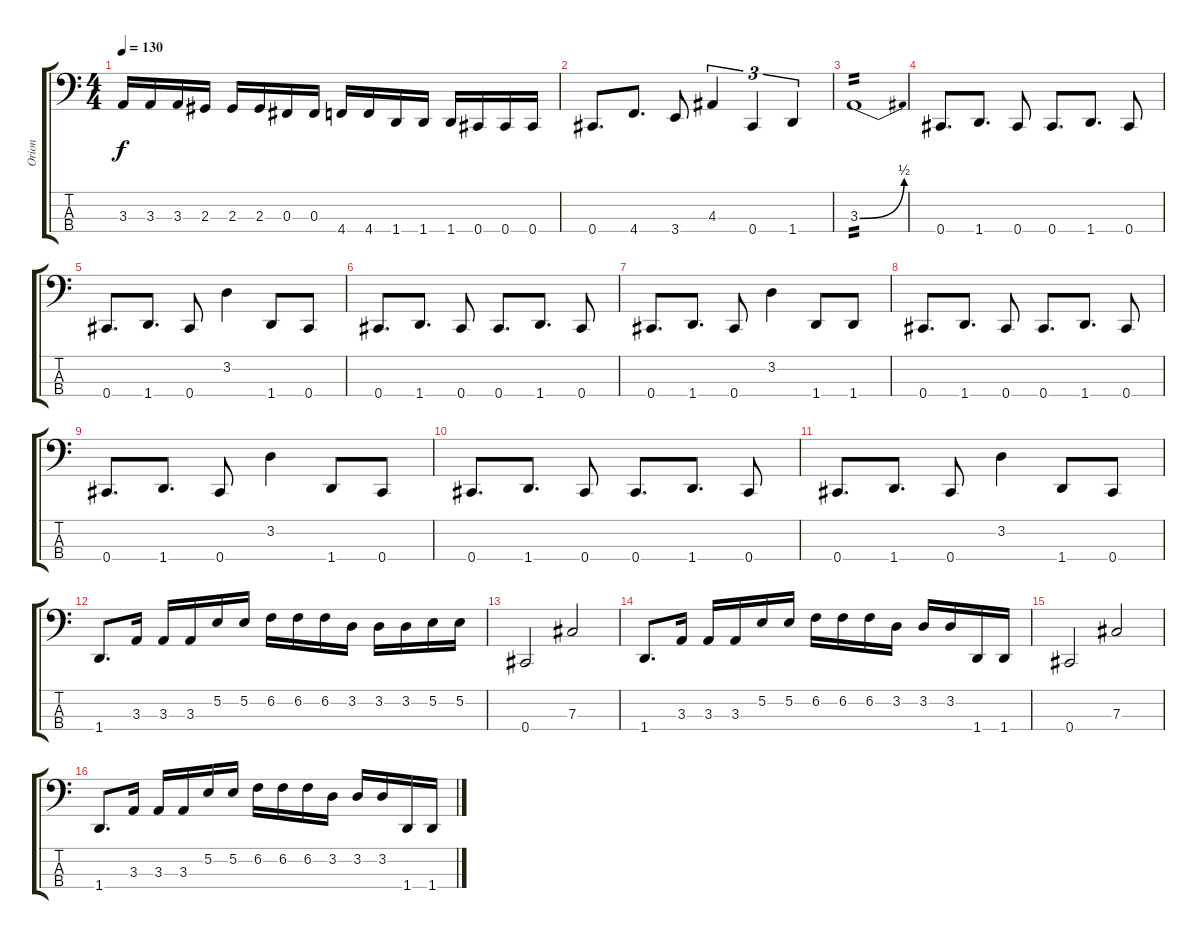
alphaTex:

\track ("Orion" "Orion") {instrument electricbassfinger}
\staff {score tabs}
\tuning (E2 B1 Gb1 Db1) {hide}
\ts (4 4)
\tempo 130
\clef f4
\ks c
3.3.16{dy f} 3.3.16 3.3.16 2.3.16 2.3.16 2.3.16 0.3.16 0.3.16 4.4.16 4.4.16 1.4.16 1.4.16 1.4.16 0.4.16 0.4.16 0.4.16 |
0.4.8{d} 4.4.8{d} 3.4.8 4.3.4{tu (3 2)} 0.4.4{tu (3 2)} 1.4.4{tu (3 2)} |
3.3{be (bend 0 0 60 2)}.1{tp 2} |
0.4.8{d} 1.4.8{d} 0.4.8 0.4.8{d} 1.4.8{d} 0.4.8 |
0.4.8{d} 1.4.8{d} 0.4.8 3.2.4 1.4.8 0.4.8 |
0.4.8{d} 1.4.8{d} 0.4.8 0.4.8{d} 1.4.8{d} 0.4.8 |
0.4.8{d} 1.4.8{d} 0.4.8 3.2.4 1.4.8 1.4.8 |
0.4.8{d} 1.4.8{d} 0.4.8 0.4.8{d} 1.4.8{d} 0.4.8 |
0.4.8{d} 1.4.8{d} 0.4.8 3.2.4 1.4.8 0.4.8 |
0.4.8{d} 1.4.8{d} 0.4.8 0.4.8{d} 1.4.8{d} 0.4.8 |
0.4.8{d} 1.4.8{d} 0.4.8 3.2.4 1.4.8 0.4.8 |
1.4.8{d} 3.3.16 3.3.16 3.3.16 5.2.16 5.2.16 6.2.16 6.2.16 6.2.16 3.2.16 3.2.16 3.2.16 5.2.16 5.2.16 |
0.4.2 7.3.2 |
1.4.8{d} 3.3.16 3.3.16 3.3.16 5.2.16 5.2.16 6.2.16 6.2.16 6.2.16 3.2.16 3.2.16 3.2.16 1.4.16 1.4.16 |
0.4.2 7.3.2 |
1.4.8{d} 3.3.16 3.3.16 3.3.16 5.2.16 5.2.16 6.2.16 6.2.16 6.2.16 3.2.16 3.2.16 3.2.16 1.4.16 1.4.16
